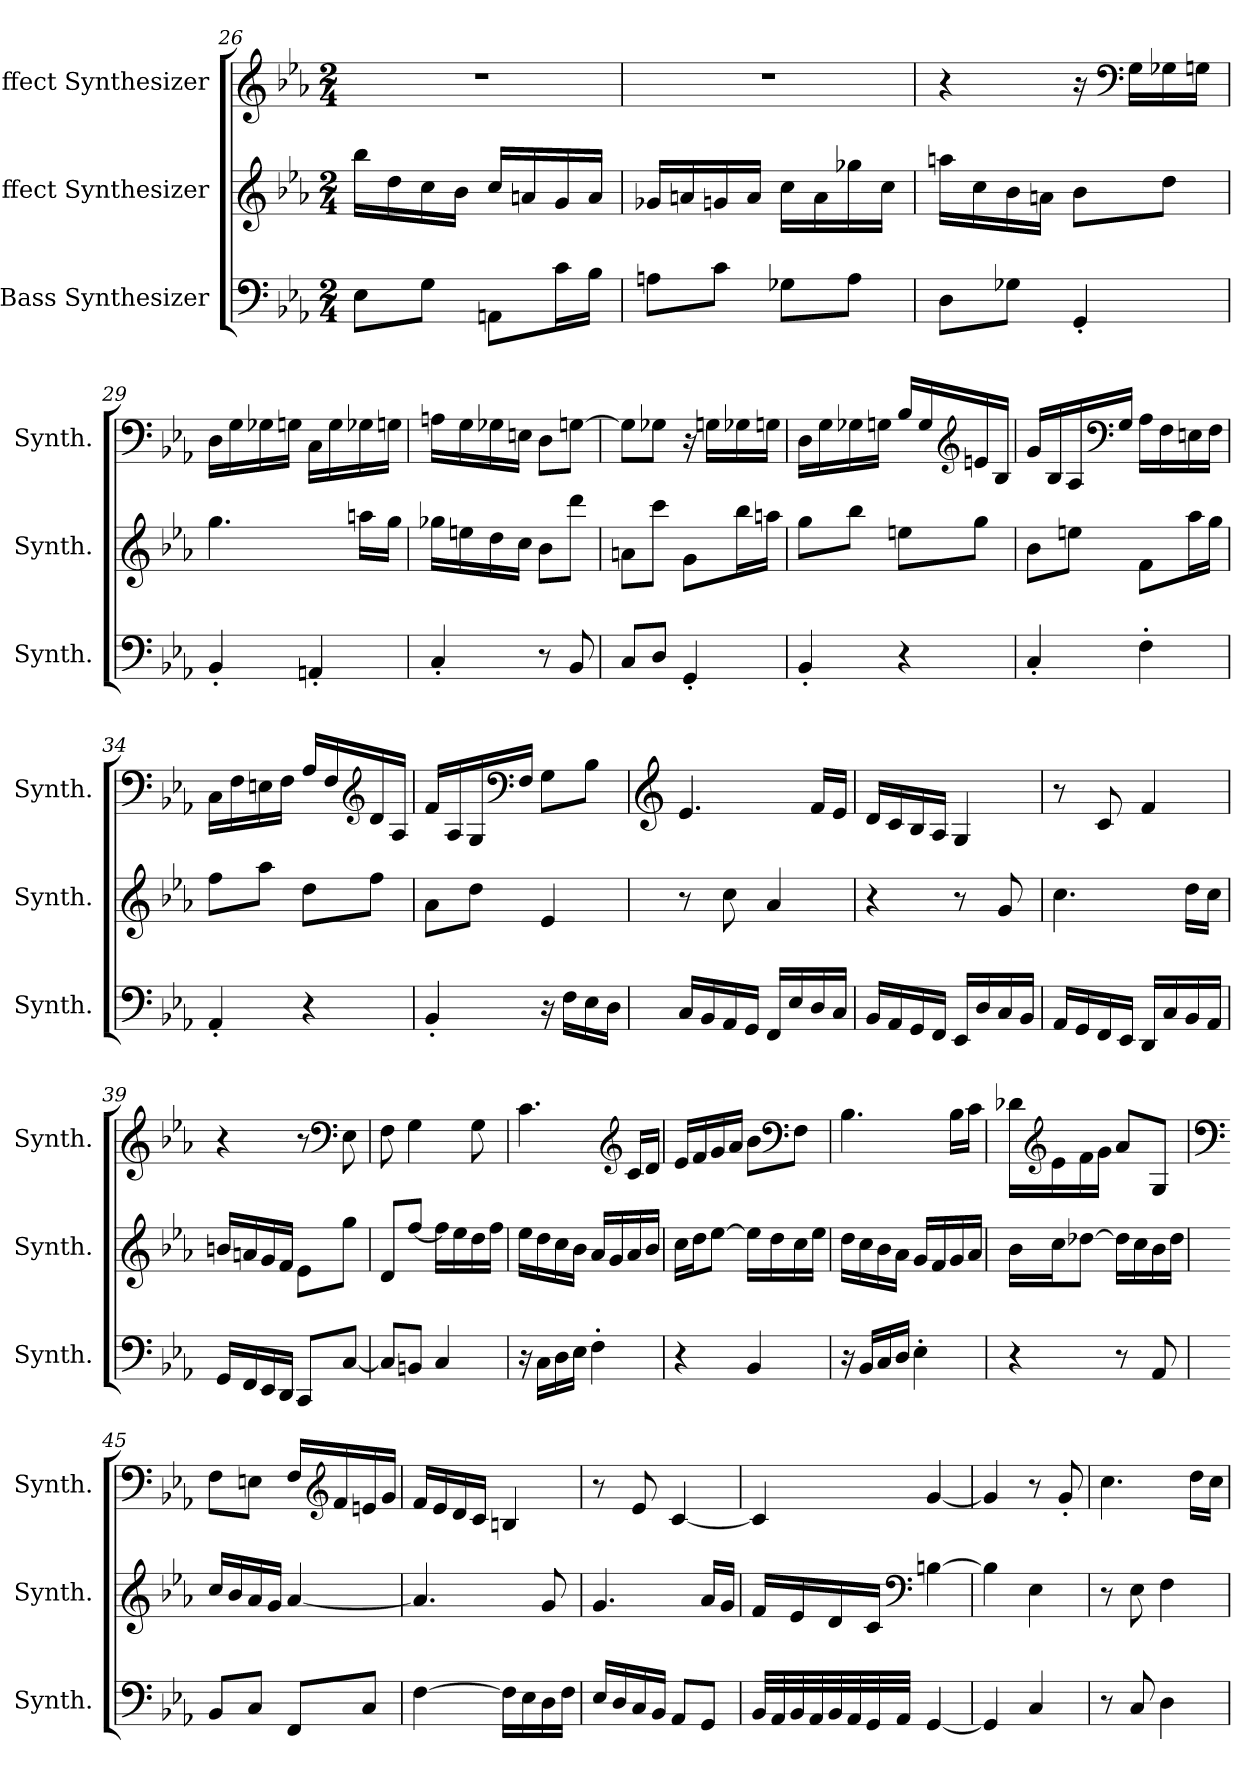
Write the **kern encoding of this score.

**kern	**kern	**kern
*part3	*part2	*part1
*staff3	*staff2	*staff1
*I"Bass Synthesizer	*I"Effect Synthesizer	*I"Effect Synthesizer
*I'Synth.	*I'Synth.	*I'Synth.
*clefF4	*clefG2	*clefG2
*k[b-e-a-]	*k[b-e-a-]	*k[b-e-a-]
*M2/4	*M2/4	*M2/4
=26	=26	=26
8E-\L	16bb-\LL	2r
.	16dd\	.
8G\J	16cc\	.
.	16b-\JJ	.
8AAn\L	16cc/LL	.
.	16an/	.
16c\L	16g/	.
16B-\JJ	16a/JJ	.
=27	=27	=27
8An\L	16g-X/LL	2r
.	16an/	.
8c\J	16gn/	.
.	16a/JJ	.
8G-X\L	16cc\LL	.
.	16a\	.
8A\J	16gg-X\	.
.	16cc\JJ	.
!!LO:LB:g=z
=28	=28	=28
8D\L	16aan\LL	4r
.	16cc\	.
8G-X\J	16b-\	.
.	16an\JJ	.
4GG'/	8b-\L	16r
*	*	*clefF4
.	.	16G\LL
.	8dd\J	16G-X\
.	.	16Gn\JJ
=29	=29	=29
4BB-'/	4.gg\	16D\LL
.	.	16G\
.	.	16G-X\
.	.	16Gn\JJ
4AAn'/	.	16C\LL
.	.	16G\
.	16aan\LL	16G-X\
.	16gg\JJ	16Gn\JJ
=30	=30	=30
4C'/	16gg-X\LL	16An\LL
.	16een\	16G\
.	16dd\	16G-X\
.	16cc\JJ	16En\JJ
8r	8b-\L	8D\L
8BB-/	8ddd\J	[8Gn\J
!!LO:PB:g=z
=31	=31	=31
8C/L	8an\L	8G\L]
8D/J	8ccc\J	8G-X\J
4GG'/	8g\L	16r
.	.	16Gn\LL
.	16bb-\L	16G-X\
.	16aan\JJ	16Gn\JJ
=32	=32	=32
4BB-'/	8gg\L	16D\LL
.	.	16G\
.	8bb-\J	16G-X\
.	.	16Gn\JJ
4r	8een\L	16B-/LL
.	.	16G/
*	*	*clefG2
.	8gg\J	16en/
.	.	16B-/JJ
=33	=33	=33
4C'/	8b-\L	16g/LL
.	.	16B-/
.	8een\J	16A-/
*	*	*clefF4
.	.	16G/JJ
4F'\	8f\L	16A-\LL
.	.	16F\
.	16aa-\L	16En\
.	16gg\JJ	16F\JJ
!!LO:LB:g=z
=34	=34	=34
4AA-'/	8ff\L	16C\LL
.	.	16F\
.	8aa-\J	16En\
.	.	16F\JJ
4r	8dd\L	16A-/LL
.	.	16F/
*	*	*clefG2
.	8ff\J	16d/
.	.	16A-/JJ
=35	=35	=35
4BB-'/	8a-\L	16f/LL
.	.	16A-/
.	8dd\J	16G/
*	*	*clefF4
.	.	16F/JJ
16r	4e-/	8G\L
16F\LL	.	.
16E-\	.	8B-\J
16D\JJ	.	.
=36	=36	=36
*	*	*clefG2
16C/LL	8r	4.e-/
16BB-/	.	.
16AA-/	8cc\	.
16GG/JJ	.	.
16FF/LL	4a-/	.
16E-/	.	.
16D/	.	16f/LL
16C/JJ	.	16e-/JJ
=37	=37	=37
16BB-/LL	4r	16d/LL
16AA-/	.	16c/
16GG/	.	16B-/
16FF/JJ	.	16A-/JJ
16EE-/LL	8r	4G/
16D/	.	.
16C/	8g/	.
16BB-/JJ	.	.
!!LO:LB:g=z
=38	=38	=38
16AA-/LL	4.cc\	8r
16GG/	.	.
16FF/	.	8c/
16EE-/JJ	.	.
16DD/LL	.	4f/
16C/	.	.
16BB-/	16dd\LL	.
16AA-/JJ	16cc\JJ	.
=39	=39	=39
16GG/LL	16bn/LL	4r
16FF/	16an/	.
16EE-/	16g/	.
16DD/JJ	16f/JJ	.
8CC/L	8e-\L	8r
*	*	*clefF4
[8C/J	8gg\J	8E-\
=40	=40	=40
8C/L]	8d/L	8F\
8BBn/J	[8ff/J	4G\
4C/	16ff\LL]	.
.	16ee-\	.
.	16dd\	8G\
.	16ff\JJ	.
=41	=41	=41
16r	16ee-\LL	4.c\
16C\LL	16dd\	.
16D\	16cc\	.
16E-\JJ	16b-\JJ	.
4F'\	16a-/LL	.
.	16g/	.
*	*	*clefG2
.	16a-/	16c/LL
.	16b-/JJ	16d/JJ
!!LO:LB:g=z
=42	=42	=42
4r	16cc\LL	16e-/LL
.	16dd\J	16f/
.	[8ee-\J	16g/
.	.	16a-/JJ
4BB-/	16ee-\LL]	8b-\L
.	16dd\	.
*	*	*clefF4
.	16cc\	8F\J
.	16ee-\JJ	.
=43	=43	=43
16r	16dd\LL	4.B-\
16BB-/LL	16cc\	.
16C/	16b-\	.
16D/JJ	16a-\JJ	.
4E-'\	16g/LL	.
.	16f/	.
.	16g/	16B-\LL
.	16a-/JJ	16c\JJ
=44	=44	=44
4r	16b-\LL	16d-X\LL
*	*	*clefG2
.	16cc\J	16e-\
.	[8dd-X\J	16f\
.	.	16g\JJ
8r	16dd-\LL]	8a-/L
.	16cc\	.
8AA-/	16b-\	8G/J
.	16dd-\JJ	.
=45	=45	=45
*	*	*clefF4
8BB-/L	16cc/LL	8F\L
.	16b-/	.
8C/J	16a-/	8En\J
.	16g/JJ	.
8FF/L	[4a-/	16F/LL
*	*	*clefG2
.	.	16f/
8C/J	.	16en/
.	.	16g/JJ
!!LO:PB:g=z
=46	=46	=46
[4F\	4.a-/]	16f/LL
.	.	16e-/
.	.	16d/
.	.	16c/JJ
16F\LL]	.	4Bn/
16E-\	.	.
16D\	8g/	.
16F\JJ	.	.
=47	=47	=47
16E-/LL	4.g/	8r
16D/	.	.
16C/	.	8e-/
16BB-/JJ	.	.
8AA-/L	.	[4c/
8GG/J	16a-/LL	.
.	16g/JJ	.
=48	=48	=48
32BB-/LLL	16f/LL	4c/]
32AA-/	.	.
32BB-/	16e-/	.
32AA-/	.	.
32BB-/	16d/	.
32AA-/	.	.
32GG/	16c/JJ	.
32AA-/JJJ	.	.
*	*clefF4	*
[4GG/	[4Bn\	[4g/
=49	=49	=49
4GG/]	4B\]	4g/]
4C/	4E-\	8r
.	.	8g'/
=50	=50	=50
8r	8r	4.cc\
8C/	8E-\	.
4D\	4F\	.
.	.	16dd\LL
.	.	16cc\JJ
=	=	=
*-	*-	*-
